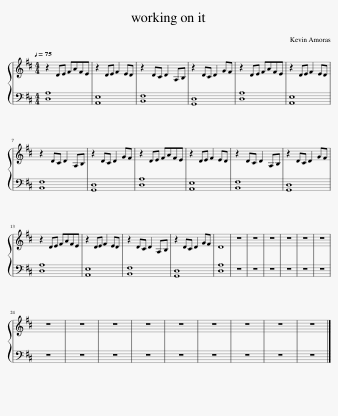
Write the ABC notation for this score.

X:1
%%score { 1 | 2 }
L:1/8
Q:1/4=75
M:4/4
I:linebreak $
K:D
V:1 treble
V:2 bass
V:1
 z2 DE FAFE | z2 DE F2 ED | z2 DC D2 A,B, | z2 DC D2 GF | z2 DE FAFE | %5
 z2 DE F2 ED |$ z2 DC D2 A,B, | z2 DC D2 GF | z2 DE FAFE | z2 DE F2 ED | %10
 z2 DC D2 A,B, | z2 DC D2 GF |$ z2 DE FAFE | z2 DE F2 ED | z2 DC D2 A,B, | %15
 z2 DC D2 GF | D8 | z8 | z8 | z8 | %20
 z8 | z8 | z8 |$ z8 | z8 | %25
 z8 | z8 | z8 | z8 | z8 | %30
 z8 | z8 |] %32
V:2
 [D,A,]8 | [A,,E,]8 | [B,,F,]8 | [G,,D,]8 | [D,A,]8 | %5
 [A,,E,]8 |$ [B,,F,]8 | [G,,D,]8 | [D,A,]8 | [A,,E,]8 | %10
 [B,,F,]8 | [G,,D,]8 |$ [D,A,]8 | [A,,E,]8 | [B,,F,]8 | %15
 [G,,D,]8 | [D,A,]8 | z8 | z8 | z8 | %20
 z8 | z8 | z8 |$ z8 | z8 | %25
 z8 | z8 | z8 | z8 | z8 | %30
 z8 | z8 |] %32
